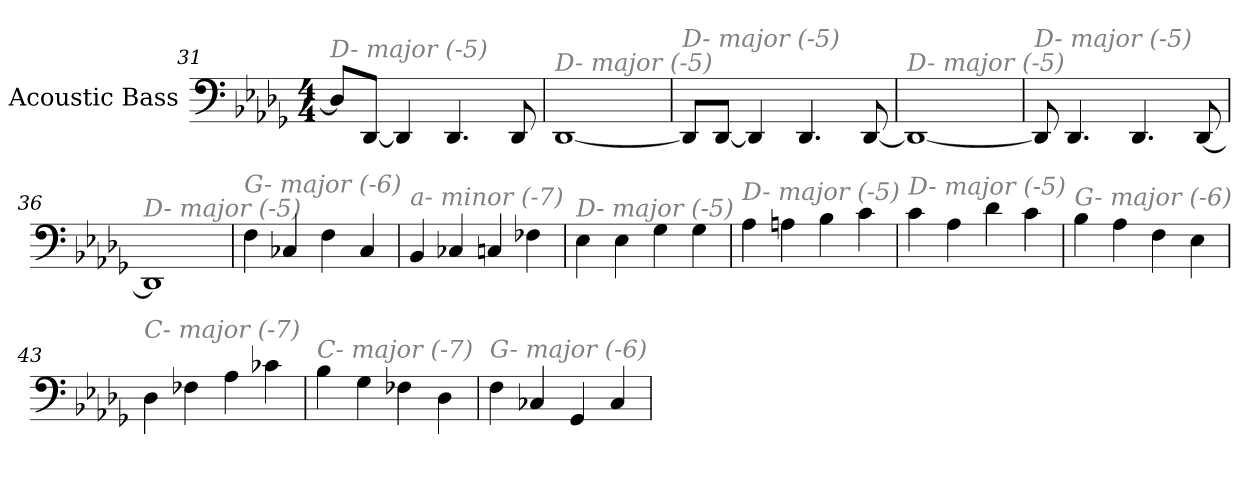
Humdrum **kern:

**kern
*part1
*staff1
*I"Acoustic Bass
*clefF4
*ITrd7c12
*k[b-e-a-d-g-]
*D-:
*M4/4
=31
!LO:TX:i:color=#808080:t=D- major (-5)
8DD-L]
[8DDD-J
4DDD-]
4.DDD-
8DDD-
=32
!LO:TX:i:color=#808080:t=D- major (-5)
[1DDD-
=33
!LO:TX:i:color=#808080:t=D- major (-5)
8DDD-L]
[8DDD-J
4DDD-]
4.DDD-
[8DDD-
=34
!LO:TX:i:color=#808080:t=D- major (-5)
1DDD-_
=35
!LO:TX:i:color=#808080:t=D- major (-5)
8DDD-]
4.DDD-
4.DDD-
[8DDD-
=36
!LO:TX:i:color=#808080:t=D- major (-5)
1DDD-]
=37
!LO:TX:i:color=#808080:t=G- major (-6)
4FF
4CC-X
4FF
4CC-
=38
!LO:TX:i:color=#808080:t=a- minor (-7)
4BBB-
4CC-X
4CCn
4FF-X
=39
!LO:TX:i:color=#808080:t=D- major (-5)
4EE-
4EE-
4GG-
4GG-
=40
!LO:TX:i:color=#808080:t=D- major (-5)
4AA-
4AAn
4BB-
4C
=41
!LO:TX:i:color=#808080:t=D- major (-5)
4C
4AA-
4D-
4C
=42
!LO:TX:i:color=#808080:t=G- major (-6)
4BB-
4AA-
4FF
4EE-
=43
!LO:TX:i:color=#808080:t=C- major (-7)
4DD-
4FF-X
4AA-
4C-X
=44
!LO:TX:i:color=#808080:t=C- major (-7)
4BB-
4GG-
4FF-X
4DD-
=45
!LO:TX:i:color=#808080:t=G- major (-6)
4FF
4CC-X
4GGG-
4CC-
=
*-
